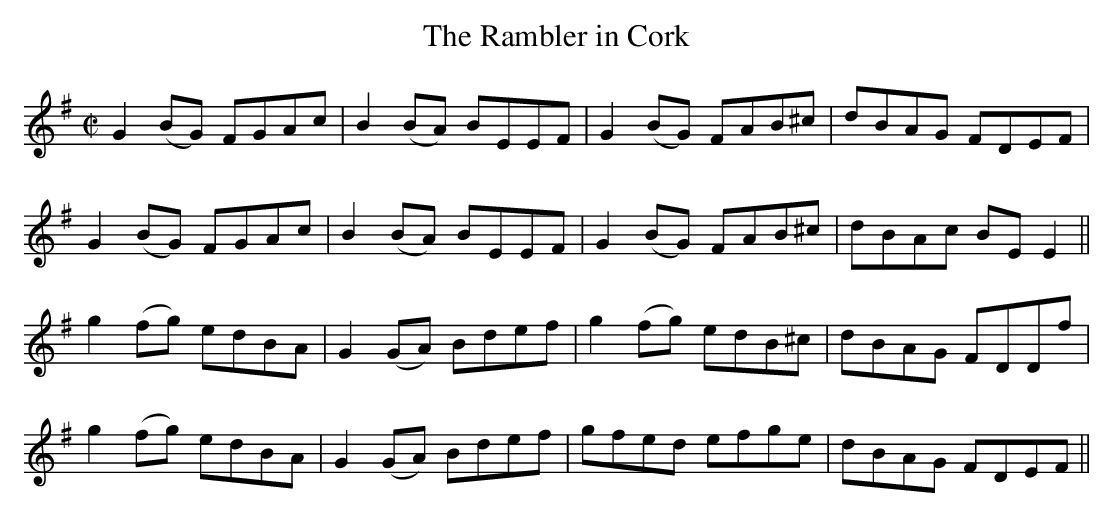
X:1
T:Rambler in Cork, The
M:C|
L:1/8
K:G
G2 (BG) FGAc|B2 (BA) BEEF|G2 (BG) FAB^c|dBAG FDEF|
G2 (BG) FGAc|B2 (BA) BEEF|G2 (BG) FAB^c|dBAc BE E2||
g2 (fg) edBA|G2 (GA) Bdef|g2 (fg) edB^c|dBAG FDDf|
g2 (fg) edBA|G2 (GA) Bdef|gfed efge|dBAG FDEF||
